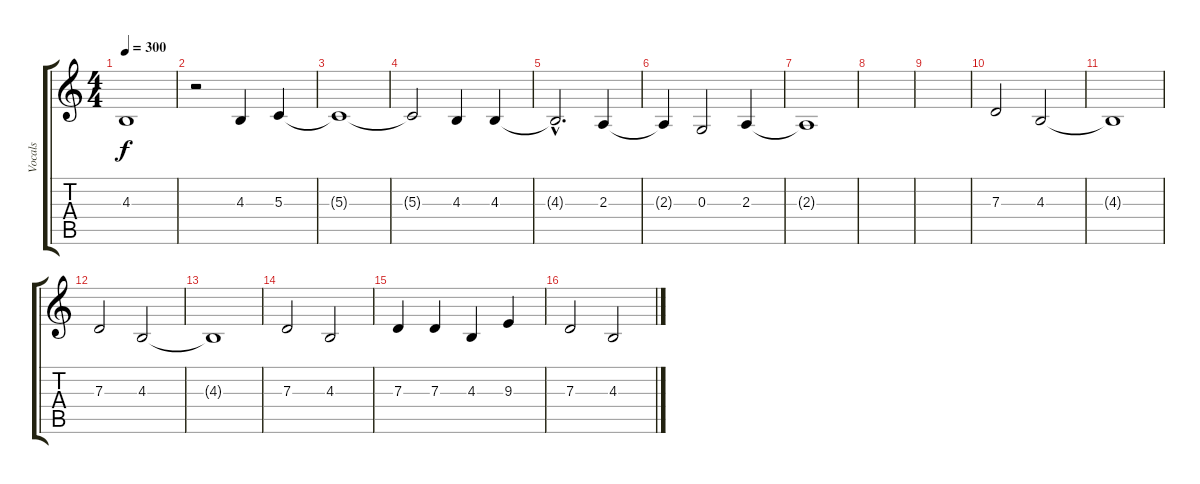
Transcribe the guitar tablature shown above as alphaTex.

\track ("Vocals" "Vocals") {instrument lead1square}
\staff {score tabs}
\tuning (E4 B3 G3 D3 A2 E2) {hide}
\ts (4 4)
\tempo 300
\clef g2
\ks c
4.3{t}.1{dy f} |
r.2 4.3.4 5.3.4 |
5.3{t}.1 |
5.3{t}.2 4.3.4 4.3.4 |
4.3{hac t}.2{d} 2.3.4 |
2.3{t}.4 0.3.2 2.3.4 |
2.3{t}.1 |
|
|
7.3.2 4.3.2 |
4.3{t}.1 |
7.3.2 4.3.2 |
4.3{t}.1 |
7.3.2 4.3.2 |
7.3.4 7.3.4 4.3.4 9.3.4 |
7.3.2 4.3.2
